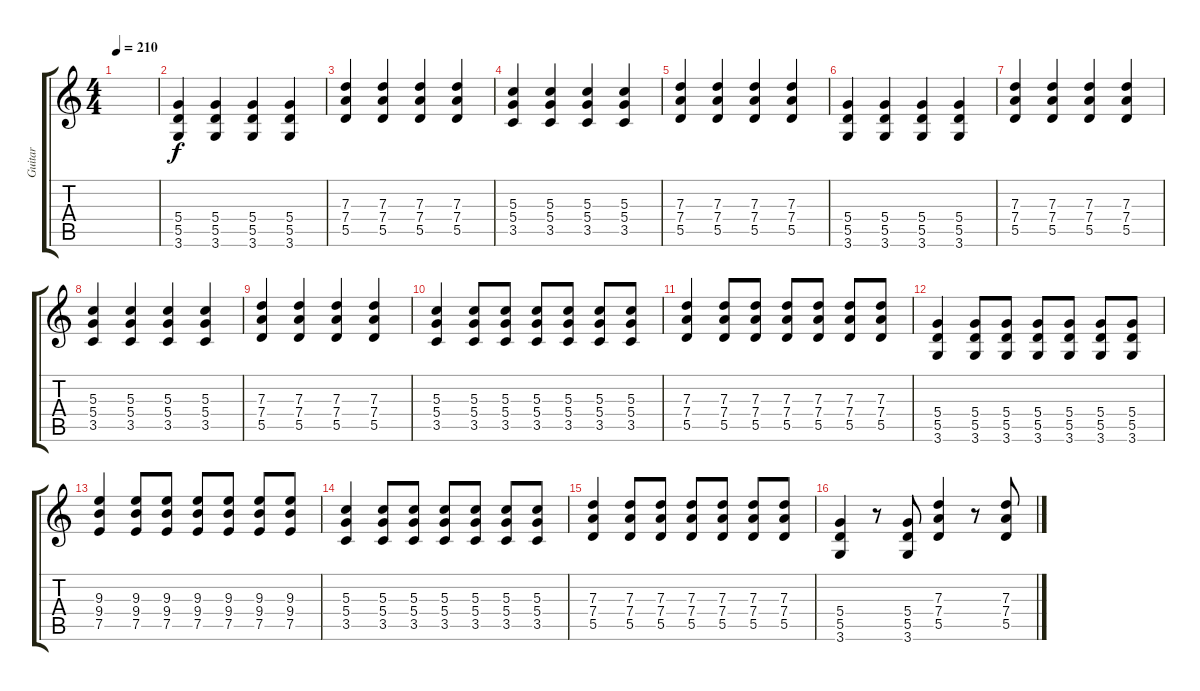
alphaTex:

\track ("Guitar" "Guitar") {instrument distortionguitar}
\staff {score tabs}
\tuning (E4 B3 G3 D3 A2 E2) {hide}
\ts (4 4)
\tempo 210
\clef g2
\ks c
|
(5.4 5.5 3.6).4 (5.4 5.5 3.6).4 (5.4 5.5 3.6).4 (5.4 5.5 3.6).4 |
(7.3 7.4 5.5).4 (7.3 7.4 5.5).4 (7.3 7.4 5.5).4 (7.3 7.4 5.5).4 |
(5.3 5.4 3.5).4 (5.3 5.4 3.5).4 (5.3 5.4 3.5).4 (5.3 5.4 3.5).4 |
(7.3 7.4 5.5).4 (7.3 7.4 5.5).4 (7.3 7.4 5.5).4 (7.3 7.4 5.5).4 |
(5.4 5.5 3.6).4 (5.4 5.5 3.6).4 (5.4 5.5 3.6).4 (5.4 5.5 3.6).4 |
(7.3 7.4 5.5).4 (7.3 7.4 5.5).4 (7.3 7.4 5.5).4 (7.3 7.4 5.5).4 |
(5.3 5.4 3.5).4 (5.3 5.4 3.5).4 (5.3 5.4 3.5).4 (5.3 5.4 3.5).4 |
(7.3 7.4 5.5).4 (7.3 7.4 5.5).4 (7.3 7.4 5.5).4 (7.3 7.4 5.5).4 |
(5.3 5.4 3.5).4 (5.3 5.4 3.5).8 (5.3 5.4 3.5).8 (5.3 5.4 3.5).8 (5.3 5.4 3.5).8 (5.3 5.4 3.5).8 (5.3 5.4 3.5).8 |
(7.3 7.4 5.5).4 (7.3 7.4 5.5).8 (7.3 7.4 5.5).8 (7.3 7.4 5.5).8 (7.3 7.4 5.5).8 (7.3 7.4 5.5).8 (7.3 7.4 5.5).8 |
(5.4 5.5 3.6).4 (5.4 5.5 3.6).8 (5.4 5.5 3.6).8 (5.4 5.5 3.6).8 (5.4 5.5 3.6).8 (5.4 5.5 3.6).8 (5.4 5.5 3.6).8 |
(9.3 9.4 7.5).4 (9.3 9.4 7.5).8 (9.3 9.4 7.5).8 (9.3 9.4 7.5).8 (9.3 9.4 7.5).8 (9.3 9.4 7.5).8 (9.3 9.4 7.5).8 |
(5.3 5.4 3.5).4 (5.3 5.4 3.5).8 (5.3 5.4 3.5).8 (5.3 5.4 3.5).8 (5.3 5.4 3.5).8 (5.3 5.4 3.5).8 (5.3 5.4 3.5).8 |
(7.3 7.4 5.5).4 (7.3 7.4 5.5).8 (7.3 7.4 5.5).8 (7.3 7.4 5.5).8 (7.3 7.4 5.5).8 (7.3 7.4 5.5).8 (7.3 7.4 5.5).8 |
(5.4 5.5 3.6).4 r.8 (5.4 5.5 3.6).8 (7.3 7.4 5.5).4 r.8 (7.3 7.4 5.5).8
